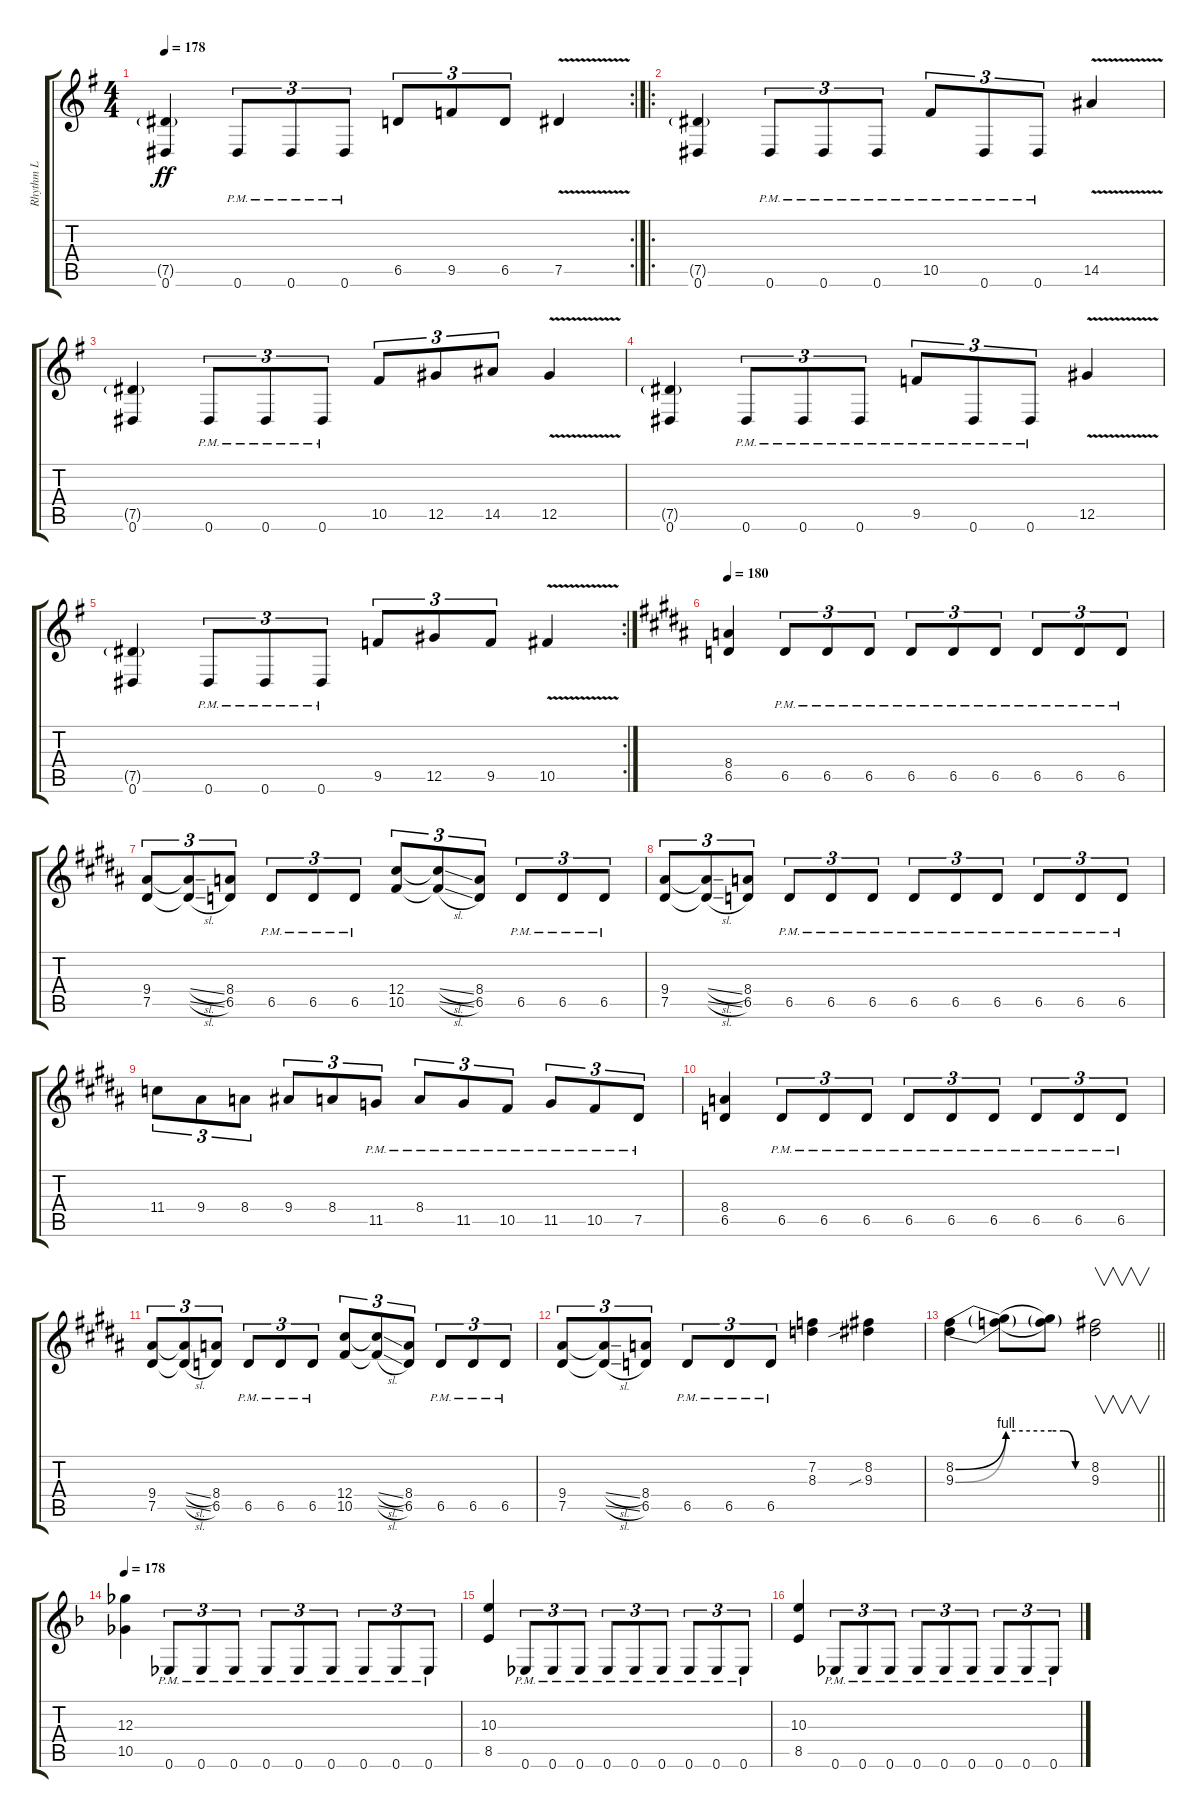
\track ("Rhythm L" "Rhythm L") {instrument distortionguitar}
\staff {score tabs}
\tuning (Eb4 Bb3 Gb3 Db3 Ab2 Eb2) {hide}
\rc 2
\ts (4 4)
\tempo 178
\clef g2
\ks g
(7.5{g} 0.6).4{dy ff} 0.6{pm}.8{tu (3 2)} 0.6{pm}.8{tu (3 2)} 0.6{pm}.8{tu (3 2)} 6.5.8{tu (3 2)} 9.5.8{tu (3 2)} 6.5.8{tu (3 2)} 7.5{v}.4 |
\ro
(7.5{g} 0.6).4 0.6{pm}.8{tu (3 2)} 0.6{pm}.8{tu (3 2)} 0.6{pm}.8{tu (3 2)} 10.5{pm}.8{tu (3 2)} 0.6{pm}.8{tu (3 2)} 0.6{pm}.8{tu (3 2)} 14.5{v}.4 |
(7.5{g} 0.6).4 0.6{pm}.8{tu (3 2)} 0.6{pm}.8{tu (3 2)} 0.6{pm}.8{tu (3 2)} 10.5.8{tu (3 2)} 12.5.8{tu (3 2)} 14.5.8{tu (3 2)} 12.5{v}.4 |
(7.5{g} 0.6).4 0.6{pm}.8{tu (3 2)} 0.6{pm}.8{tu (3 2)} 0.6{pm}.8{tu (3 2)} 9.5{pm}.8{tu (3 2)} 0.6{pm}.8{tu (3 2)} 0.6{pm}.8{tu (3 2)} 12.5{v}.4 |
\rc 2
(7.5{g} 0.6).4 0.6{pm}.8{tu (3 2)} 0.6{pm}.8{tu (3 2)} 0.6{pm}.8{tu (3 2)} 9.5.8{tu (3 2)} 12.5.8{tu (3 2)} 9.5.8{tu (3 2)} 10.5{v}.4 |
\tempo 180
\ks b
(8.4 6.5).4 6.5{pm}.8{tu (3 2)} 6.5{pm}.8{tu (3 2)} 6.5{pm}.8{tu (3 2)} 6.5{pm}.8{tu (3 2)} 6.5{pm}.8{tu (3 2)} 6.5{pm}.8{tu (3 2)} 6.5{pm}.8{tu (3 2)} 6.5{pm}.8{tu (3 2)} 6.5{pm}.8{tu (3 2)} |
(9.4 7.5).8{tu (3 2)} (9.4{sl t} 7.5{sl t}).8{tu (3 2)} (8.4 6.5).8{tu (3 2)} 6.5{pm}.8{tu (3 2)} 6.5{pm}.8{tu (3 2)} 6.5{pm}.8{tu (3 2)} (12.4 10.5).8{tu (3 2)} (12.4{sl t} 10.5{sl t}).8{tu (3 2)} (8.4 6.5).8{tu (3 2)} 6.5{pm}.8{tu (3 2)} 6.5{pm}.8{tu (3 2)} 6.5{pm}.8{tu (3 2)} |
(9.4 7.5).8{tu (3 2)} (9.4{sl t} 7.5{sl t}).8{tu (3 2)} (8.4 6.5).8{tu (3 2)} 6.5{pm}.8{tu (3 2)} 6.5{pm}.8{tu (3 2)} 6.5{pm}.8{tu (3 2)} 6.5{pm}.8{tu (3 2)} 6.5{pm}.8{tu (3 2)} 6.5{pm}.8{tu (3 2)} 6.5{pm}.8{tu (3 2)} 6.5{pm}.8{tu (3 2)} 6.5{pm}.8{tu (3 2)} |
11.4.8{tu (3 2)} 9.4.8{tu (3 2)} 8.4.8{tu (3 2)} 9.4.8{tu (3 2)} 8.4.8{tu (3 2)} 11.5{pm}.8{tu (3 2)} 8.4{pm}.8{tu (3 2)} 11.5{pm}.8{tu (3 2)} 10.5{pm}.8{tu (3 2)} 11.5{pm}.8{tu (3 2)} 10.5{pm}.8{tu (3 2)} 7.5{pm}.8{tu (3 2)} |
(8.4 6.5).4 6.5{pm}.8{tu (3 2)} 6.5{pm}.8{tu (3 2)} 6.5{pm}.8{tu (3 2)} 6.5{pm}.8{tu (3 2)} 6.5{pm}.8{tu (3 2)} 6.5{pm}.8{tu (3 2)} 6.5{pm}.8{tu (3 2)} 6.5{pm}.8{tu (3 2)} 6.5{pm}.8{tu (3 2)} |
(9.4 7.5).8{tu (3 2)} (9.4{sl t} 7.5{sl t}).8{tu (3 2)} (8.4 6.5).8{tu (3 2)} 6.5{pm}.8{tu (3 2)} 6.5{pm}.8{tu (3 2)} 6.5{pm}.8{tu (3 2)} (12.4 10.5).8{tu (3 2)} (12.4{sl t} 10.5{sl t}).8{tu (3 2)} (8.4 6.5).8{tu (3 2)} 6.5{pm}.8{tu (3 2)} 6.5{pm}.8{tu (3 2)} 6.5{pm}.8{tu (3 2)} |
(9.4 7.5).8{tu (3 2)} (9.4{sl t} 7.5{sl t}).8{tu (3 2)} (8.4 6.5).8{tu (3 2)} 6.5{pm}.8{tu (3 2)} 6.5{pm}.8{tu (3 2)} 6.5{pm}.8{tu (3 2)} (7.2 8.3).4 (8.2 9.3{sib}).4 |
\barLineRight lightlight
(8.2{be (bend 0 0 60 4)} 9.3{be (bend 0 0 60 4)}).4 (8.2{be (hold 0 4 60 4) t} 9.3{be (hold 0 4 60 4) t}).8 (8.2{be (custom 0 4 20 4 40 0 60 0) t} 9.3{be (custom 0 4 20 4 40 0 60 0) t}).8 (8.2 9.3).2{v} |
\tempo 178
\ks f
(12.3 10.5).4 0.6{pm}.8{tu (3 2)} 0.6{pm}.8{tu (3 2)} 0.6{pm}.8{tu (3 2)} 0.6{pm}.8{tu (3 2)} 0.6{pm}.8{tu (3 2)} 0.6{pm}.8{tu (3 2)} 0.6{pm}.8{tu (3 2)} 0.6{pm}.8{tu (3 2)} 0.6{pm}.8{tu (3 2)} |
(10.3 8.5).4 0.6{pm}.8{tu (3 2)} 0.6{pm}.8{tu (3 2)} 0.6{pm}.8{tu (3 2)} 0.6{pm}.8{tu (3 2)} 0.6{pm}.8{tu (3 2)} 0.6{pm}.8{tu (3 2)} 0.6{pm}.8{tu (3 2)} 0.6{pm}.8{tu (3 2)} 0.6{pm}.8{tu (3 2)} |
(10.3 8.5).4 0.6{pm}.8{tu (3 2)} 0.6{pm}.8{tu (3 2)} 0.6{pm}.8{tu (3 2)} 0.6{pm}.8{tu (3 2)} 0.6{pm}.8{tu (3 2)} 0.6{pm}.8{tu (3 2)} 0.6{pm}.8{tu (3 2)} 0.6{pm}.8{tu (3 2)} 0.6{pm}.8{tu (3 2)}
